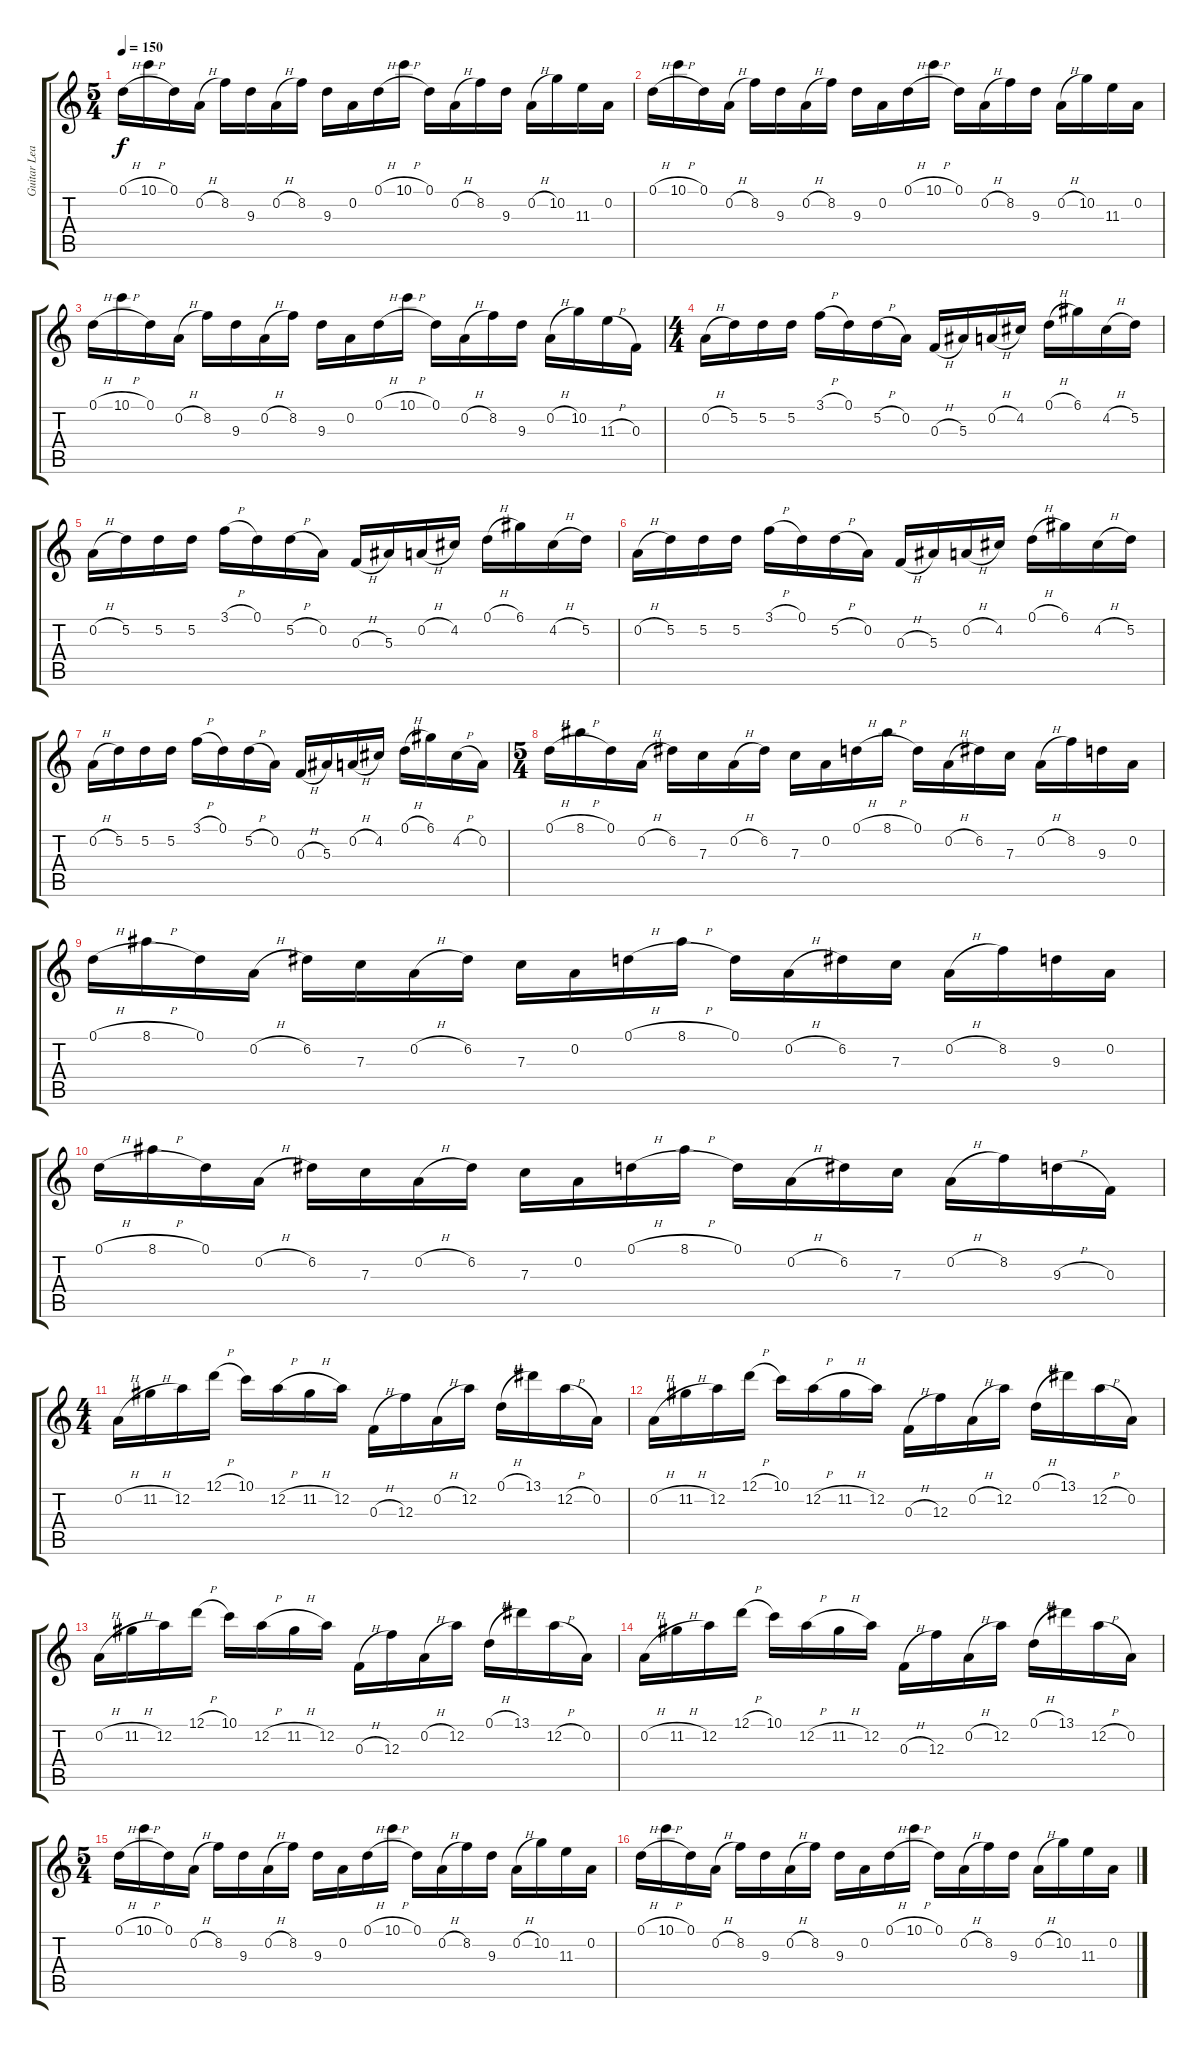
\track ("Guitar Lead (Brent Hinds)" "Guitar Lea") {instrument overdrivenguitar}
\staff {score tabs}
\tuning (D4 A3 F3 C3 G2 D2) {hide}
\ts (5 4)
\tempo 150
\clef g2
\ks c
0.1{h}.16{dy f} 10.1{h}.16 0.1.16 0.2{h}.16 8.2.16 9.3.16 0.2{h}.16 8.2.16 9.3.16 0.2.16 0.1{h}.16 10.1{h}.16 0.1.16 0.2{h}.16 8.2.16 9.3.16 0.2{h}.16 10.2.16 11.3.16 0.2.16 |
0.1{h}.16 10.1{h}.16 0.1.16 0.2{h}.16 8.2.16 9.3.16 0.2{h}.16 8.2.16 9.3.16 0.2.16 0.1{h}.16 10.1{h}.16 0.1.16 0.2{h}.16 8.2.16 9.3.16 0.2{h}.16 10.2.16 11.3.16 0.2.16 |
0.1{h}.16 10.1{h}.16 0.1.16 0.2{h}.16 8.2.16 9.3.16 0.2{h}.16 8.2.16 9.3.16 0.2.16 0.1{h}.16 10.1{h}.16 0.1.16 0.2{h}.16 8.2.16 9.3.16 0.2{h}.16 10.2.16 11.3{h}.16 0.3.16 |
\ts (4 4)
0.2{h}.16 5.2.16 5.2.16 5.2.16 3.1{h}.16 0.1.16 5.2{h}.16 0.2.16 0.3{h}.16 5.3.16 0.2{h}.16 4.2.16 0.1{h}.16 6.1.16 4.2{h}.16 5.2.16 |
0.2{h}.16 5.2.16 5.2.16 5.2.16 3.1{h}.16 0.1.16 5.2{h}.16 0.2.16 0.3{h}.16 5.3.16 0.2{h}.16 4.2.16 0.1{h}.16 6.1.16 4.2{h}.16 5.2.16 |
0.2{h}.16 5.2.16 5.2.16 5.2.16 3.1{h}.16 0.1.16 5.2{h}.16 0.2.16 0.3{h}.16 5.3.16 0.2{h}.16 4.2.16 0.1{h}.16 6.1.16 4.2{h}.16 5.2.16 |
0.2{h}.16 5.2.16 5.2.16 5.2.16 3.1{h}.16 0.1.16 5.2{h}.16 0.2.16 0.3{h}.16 5.3.16 0.2{h}.16 4.2.16 0.1{h}.16 6.1.16 4.2{h}.16 0.2.16 |
\ts (5 4)
0.1{h}.16 8.1{h}.16 0.1.16 0.2{h}.16 6.2.16 7.3.16 0.2{h}.16 6.2.16 7.3.16 0.2.16 0.1{h}.16 8.1{h}.16 0.1.16 0.2{h}.16 6.2.16 7.3.16 0.2{h}.16 8.2.16 9.3.16 0.2.16 |
0.1{h}.16 8.1{h}.16 0.1.16 0.2{h}.16 6.2.16 7.3.16 0.2{h}.16 6.2.16 7.3.16 0.2.16 0.1{h}.16 8.1{h}.16 0.1.16 0.2{h}.16 6.2.16 7.3.16 0.2{h}.16 8.2.16 9.3.16 0.2.16 |
0.1{h}.16 8.1{h}.16 0.1.16 0.2{h}.16 6.2.16 7.3.16 0.2{h}.16 6.2.16 7.3.16 0.2.16 0.1{h}.16 8.1{h}.16 0.1.16 0.2{h}.16 6.2.16 7.3.16 0.2{h}.16 8.2.16 9.3{h}.16 0.3.16 |
\ts (4 4)
0.2{h}.16 11.2{h}.16 12.2.16 12.1{h}.16 10.1.16 12.2{h}.16 11.2{h}.16 12.2.16 0.3{h}.16 12.3.16 0.2{h}.16 12.2.16 0.1{h}.16 13.1.16 12.2{h}.16 0.2.16 |
0.2{h}.16 11.2{h}.16 12.2.16 12.1{h}.16 10.1.16 12.2{h}.16 11.2{h}.16 12.2.16 0.3{h}.16 12.3.16 0.2{h}.16 12.2.16 0.1{h}.16 13.1.16 12.2{h}.16 0.2.16 |
0.2{h}.16 11.2{h}.16 12.2.16 12.1{h}.16 10.1.16 12.2{h}.16 11.2{h}.16 12.2.16 0.3{h}.16 12.3.16 0.2{h}.16 12.2.16 0.1{h}.16 13.1.16 12.2{h}.16 0.2.16 |
0.2{h}.16 11.2{h}.16 12.2.16 12.1{h}.16 10.1.16 12.2{h}.16 11.2{h}.16 12.2.16 0.3{h}.16 12.3.16 0.2{h}.16 12.2.16 0.1{h}.16 13.1.16 12.2{h}.16 0.2.16 |
\ts (5 4)
0.1{h}.16 10.1{h}.16 0.1.16 0.2{h}.16 8.2.16 9.3.16 0.2{h}.16 8.2.16 9.3.16 0.2.16 0.1{h}.16 10.1{h}.16 0.1.16 0.2{h}.16 8.2.16 9.3.16 0.2{h}.16 10.2.16 11.3.16 0.2.16 |
0.1{h}.16 10.1{h}.16 0.1.16 0.2{h}.16 8.2.16 9.3.16 0.2{h}.16 8.2.16 9.3.16 0.2.16 0.1{h}.16 10.1{h}.16 0.1.16 0.2{h}.16 8.2.16 9.3.16 0.2{h}.16 10.2.16 11.3.16 0.2.16
